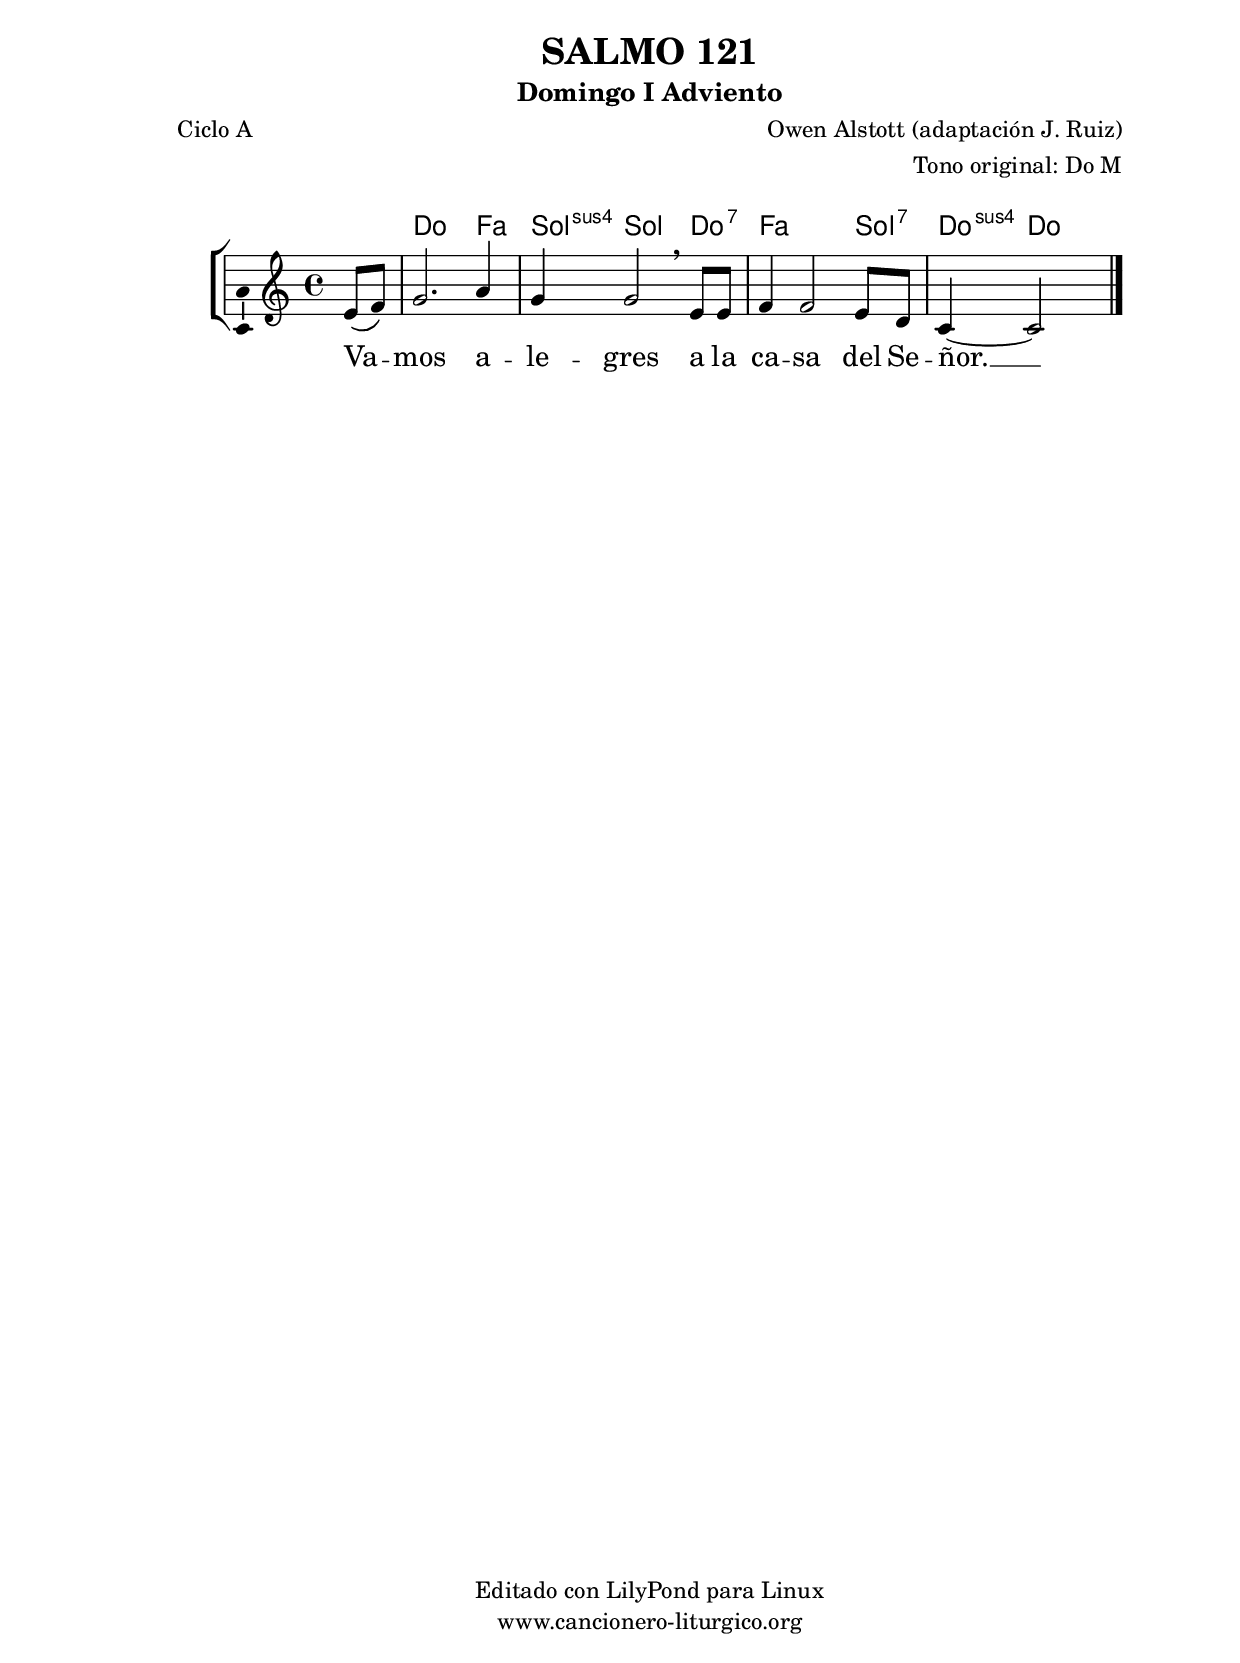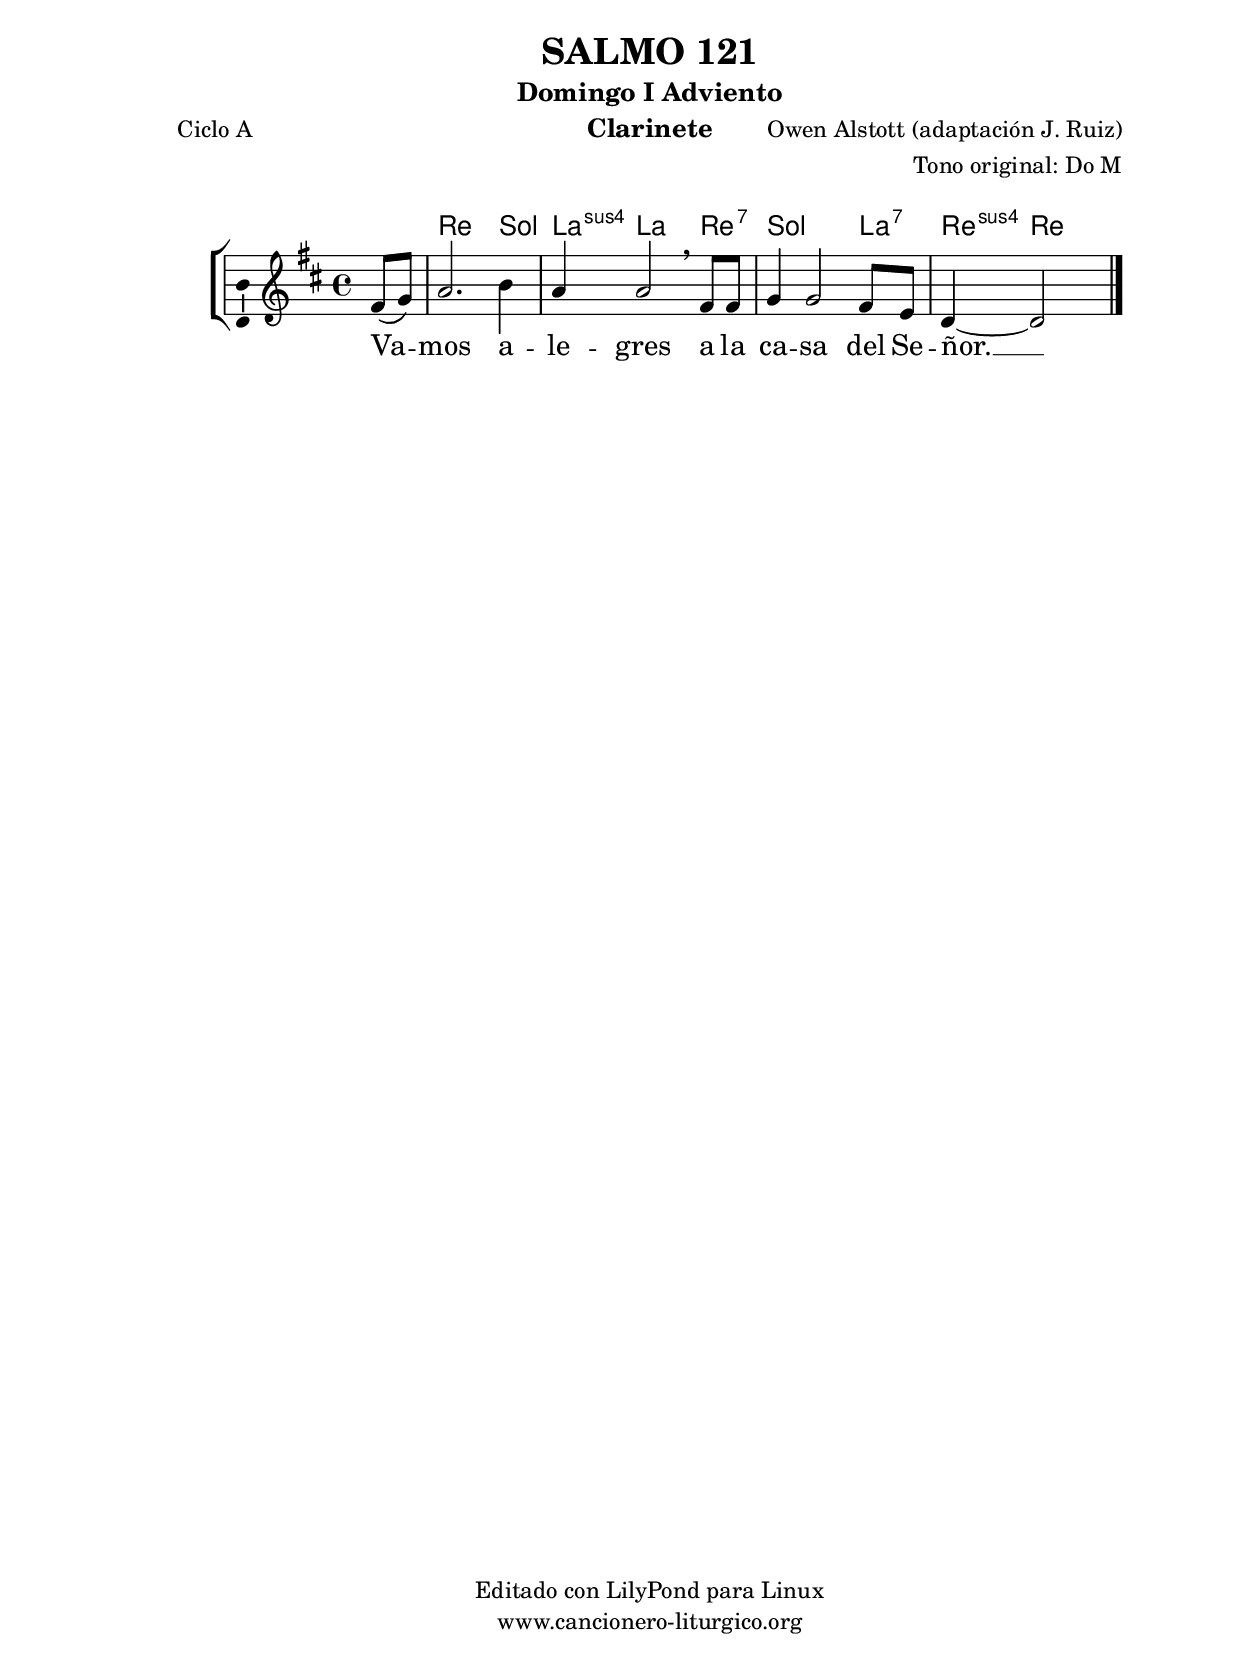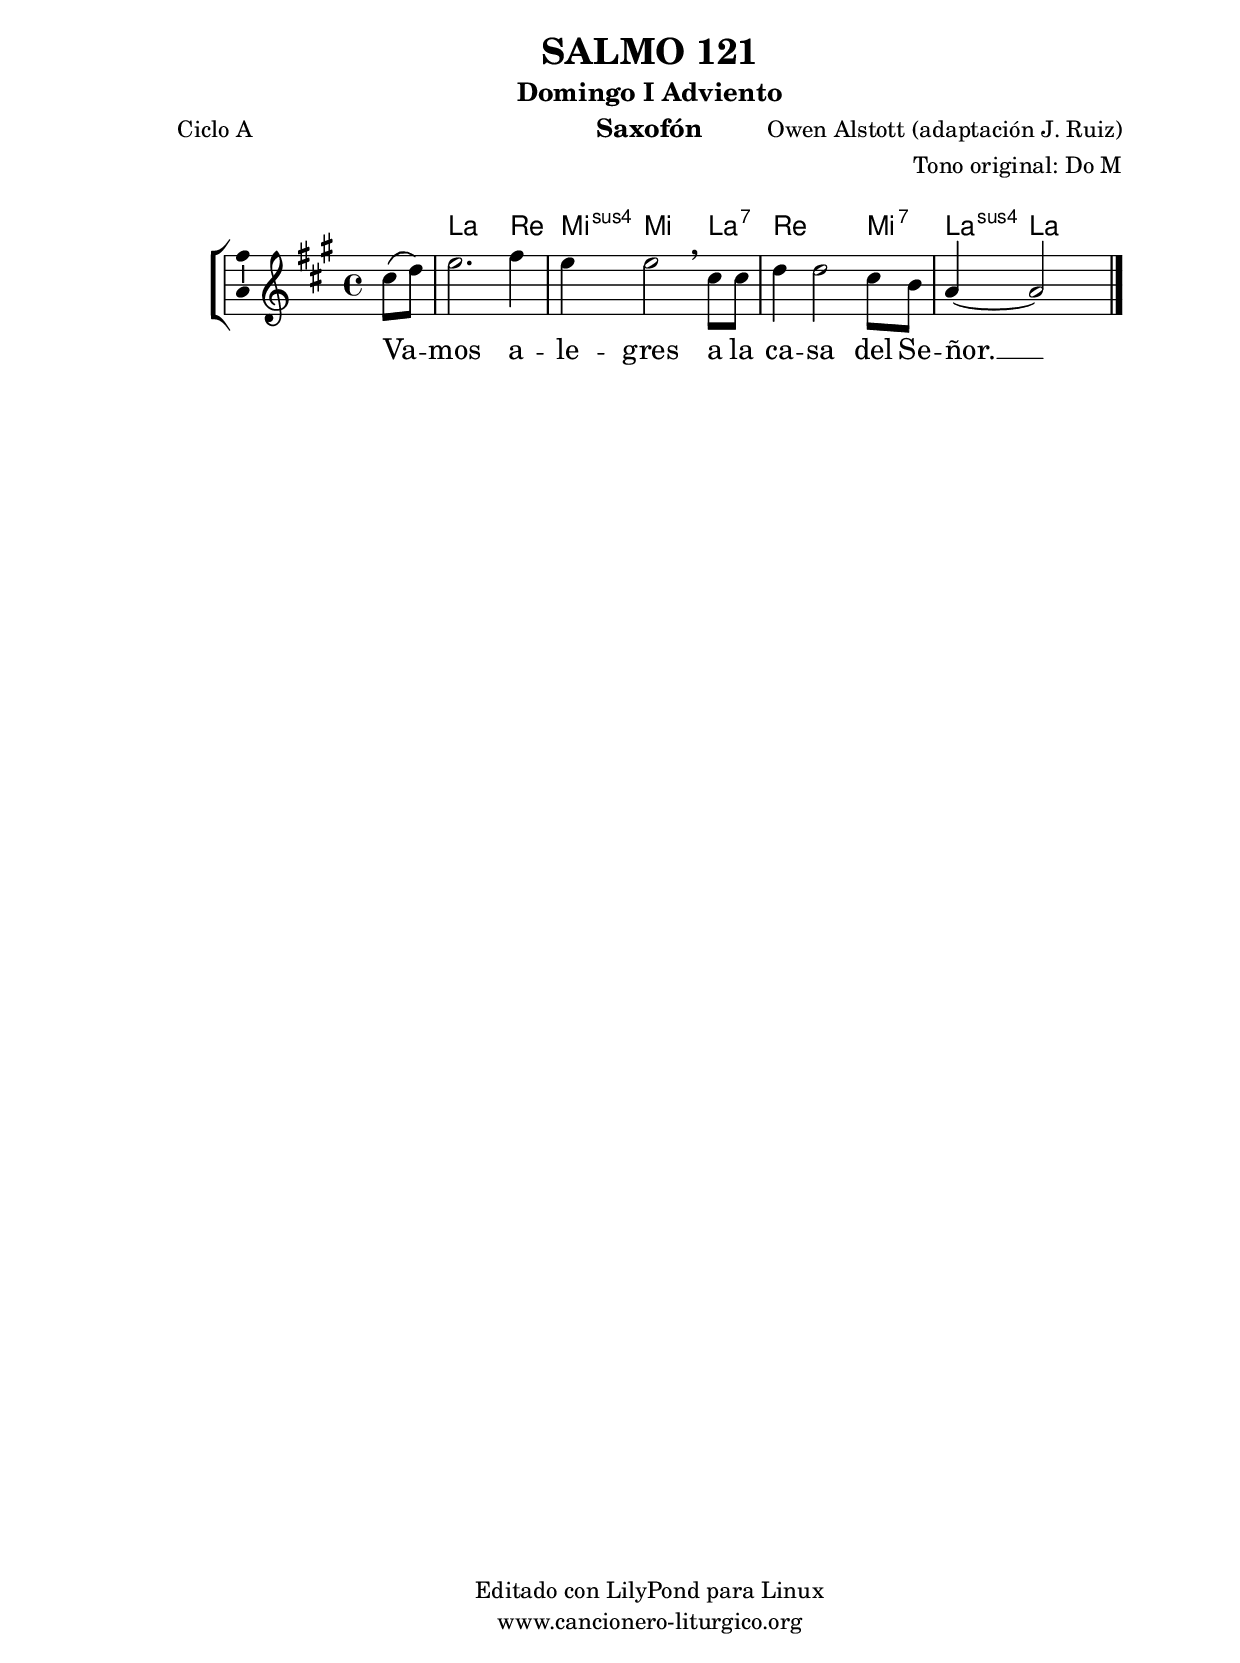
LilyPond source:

%
%para convertir .midi en .wav:
%timidity filename.midi -Ow -o finename.wav
%
%
%Para convertir de .wav a .mp3:
%lame -h -m j filename.wav
%
%
%para escuchar el midi:
%timidity nombrefichero.midi
%


%versión de lilypond para la que se ha escrito esta partitura:
\version "2.16.0"

	%Tamaño papel
	#(set-default-paper-size "a4")
	%Tamaño partitura
	#(set-global-staff-size 20)
	%No responde al pulsar sobre una nota
	#(ly:set-option 'point-and-click #f)

%parámetros del encabezamiento:
\header {
	title = "SALMO 121"
	subtitle = "Domingo I Adviento"
	composer = "Owen Alstott (adaptación J. Ruiz)"
	poet = "Ciclo A"
	meter = ""
	arranger = "Tono original: Do M"
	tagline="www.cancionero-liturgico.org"
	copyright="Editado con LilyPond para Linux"
	tiempo = "Adviento"
	usos = "Salmo"
	letra = "Vamos alegres a la casa del Señor."
	}

%parámetros asociados al papel:
\paper  {
	oddHeaderMarkup = \markup {\fill-line { \on-the-fly #not-first-page \fromproperty #'header:title \on-the-fly #not-first-page \fromproperty #'header:composer }}
	evenHeaderMarkup = \markup {\fill-line { \fromproperty #'header:composer \fromproperty #'header:title }}
	#(set-paper-size "a4")
	print-page-number = ##f
	first-page-number = 1
	print-first-page-number = ##f
%	head-separation = 3.0 \cm
	top-margin = 2.0 \cm
	bottom-margin = 0.5\cm
%%%	bottom-margin = -1.0\cm
	left-margin = 3.0 \cm
	line-width = 16.0 \cm 
	indent = 8\mm
	interscoreline = 2.\mm
	between-system-space = 15\mm
%	para que las partituras no llenen la hoja:
	ragged-bottom = ##t
%	idem para la última hoja:
	ragged-last-bottom = ##f
%	para que las partituras llenen el ancho del papel:
	ragged-last = ##f
	after-title-space = 2.5 \cm
%page-count=1
%system-count=1

	%Flexible Vertical Spacing
%	markup-markup-spacing =
%	#'((basic-distance . 15) (minimum-distance . 15) (padding . 3))
	markup-system-spacing =
	#'((basic-distance . 15) (minimum-distance . 15) (padding . 3))
	system-system-spacing =
	#'((basic-distance . 15) (minimum-distance . 15) (padding . 3))
	score-system-spacing =
	#'((basic-distance . 15) (minimum-distance . 15) (padding . 5))
%	top-system-spacing = % header
%	#'((basic-distance . 8) (minimum-distance . 0) (padding . 3))
%	top-markup-spacing =
%	#'((basic-distance . 20) (minimum-distance . 20) (padding . 3))
	last-bottom-spacing = % footer
	#'((basic-distance . 5) (minimum-distance . 5) (padding . 3))
%	score-markup-spacing =
%	#'((basic-distance . 16) (minimum-distance . 13) (padding . 3))

	}


%parámetros que afectan a toda la partitura:
global =  {
	%clave de sol (G):
	\clef G
	%armadura:
%	\transpose g f
	\key c \major
	\tempo 4=90
	\set Score.tempoHideNote = ##t
	}


acordes = {
	\italianChords
	\chordmode {
%	\transpose g f
{
s4 c2. f4
g4:sus4 g2 c4:7
f2. g4:7
c4:sus4 c2 s4
	}
	}
}


melodia = 
%	\transpose g f
{
	\relative c'{
	\time 4/4

\partial4 e8 \(f\)
g2. a4
g4 g2 \breathe e8 e
f4 f2 e8 d
c4~c2 s4

	\bar "|."
	}
	}


texto = \lyricmode {
Va -- _ mos a -- le -- gres
a la ca -- sa del Se -- ñor. __
	}


acordesStaff = \context ChordNames = acordesStaff <<
	\set chordChanges = ##t
	\acordes
	>>


vozStaff = \context Voice = vozStaff
\with {\consists "Ambitus_engraver"}
<<
%	\set Staff.instrumentName = ""
%	\set Staff.shortInstrumentName = ""
%	\set Staff.midiInstrument = #"clarinet"
%	\set Staff.midiInstrument = #"cello"
%	\set Staff.midiInstrument = #"flute"
	\set Staff.midiInstrument = #"electric guitar (jazz)"
%	\set Staff.midiInstrument = #"english horn"
%	\set Staff.midiInstrument = #"violin"
%	\set Staff.midiInstrument = #"glockenspiel"
	\set Staff.midiMinimumVolume = #0.7
	\set Staff.midiMaximumVolume = #0.9
	\global
	\melodia
	>>


textoStaff = \context Lyrics = textoStaff <<
	\lyricsto vozStaff \texto
	>>

\book {
	\score {
		\context ChoirStaff {
			\override StaffGroup.SystemStartBracket #'collapse-height = #1
			\override Score.SystemStartBar #'collapse-height = #1
			<<
			\acordesStaff
			\vozStaff
			\textoStaff
			>>
			}
		\layout {
	    		\context {
				\Lyrics
				\override LyricText #'font-size = #2
				}
	   		 \context {
				\Score
				%fontSize = #3
				\override StaffSymbol #'staff-space = #(magstep +3)
				%\override Beam #'thickness = #0.55
				%\override SpacingSpanner #'spacing-increment = #1.0
				%\override Slur #'height-limit = #1.5
				}
			}
		}
	\score {
		\unfoldRepeats
		\context ChoirStaff {
			<<
			\acordesStaff
			\vozStaff
			>>
			}
		\midi {
	  		\context {
	  			\Score
				tempoWholesPerMinute = #(ly:make-moment 70 4)
				}
			}
		}
	}

%Partitura para clarinete
#(define output-suffix "C")
\book {
	\header{
		instrument = "Clarinete"
		}
	\score {
		\context ChoirStaff {
			\override StaffGroup.SystemStartBracket #'collapse-height = #1
			\override Score.SystemStartBar #'collapse-height = #1
\transpose c d
			<<
			\acordesStaff
			\vozStaff
			\textoStaff
			>>
			}
		\layout {
	    		\context {
				\Lyrics
				\override LyricText #'font-size = #2
				}
	   		 \context {
				\Score
				%fontSize = #3
				\override StaffSymbol #'staff-space = #(magstep +3)
				%\override Beam #'thickness = #0.55
				%\override SpacingSpanner #'spacing-increment = #1.0
				%\override Slur #'height-limit = #1.5
				}
			}
		}
	}

%Partitura para saxofón
#(define output-suffix "S")
\book {
	\header{
		instrument = "Saxofón"
		}
	\score {
		\context ChoirStaff {
			\override StaffGroup.SystemStartBracket #'collapse-height = #1
			\override Score.SystemStartBar #'collapse-height = #1
\transpose c a
			<<
			\acordesStaff
			\vozStaff
			\textoStaff
			>>
			}
		\layout {
	    		\context {
				\Lyrics
				\override LyricText #'font-size = #2
				}
	   		 \context {
				\Score
				%fontSize = #3
				\override StaffSymbol #'staff-space = #(magstep +3)
				%\override Beam #'thickness = #0.55
				%\override SpacingSpanner #'spacing-increment = #1.0
				%\override Slur #'height-limit = #1.5
				}
			}
		}
	}

